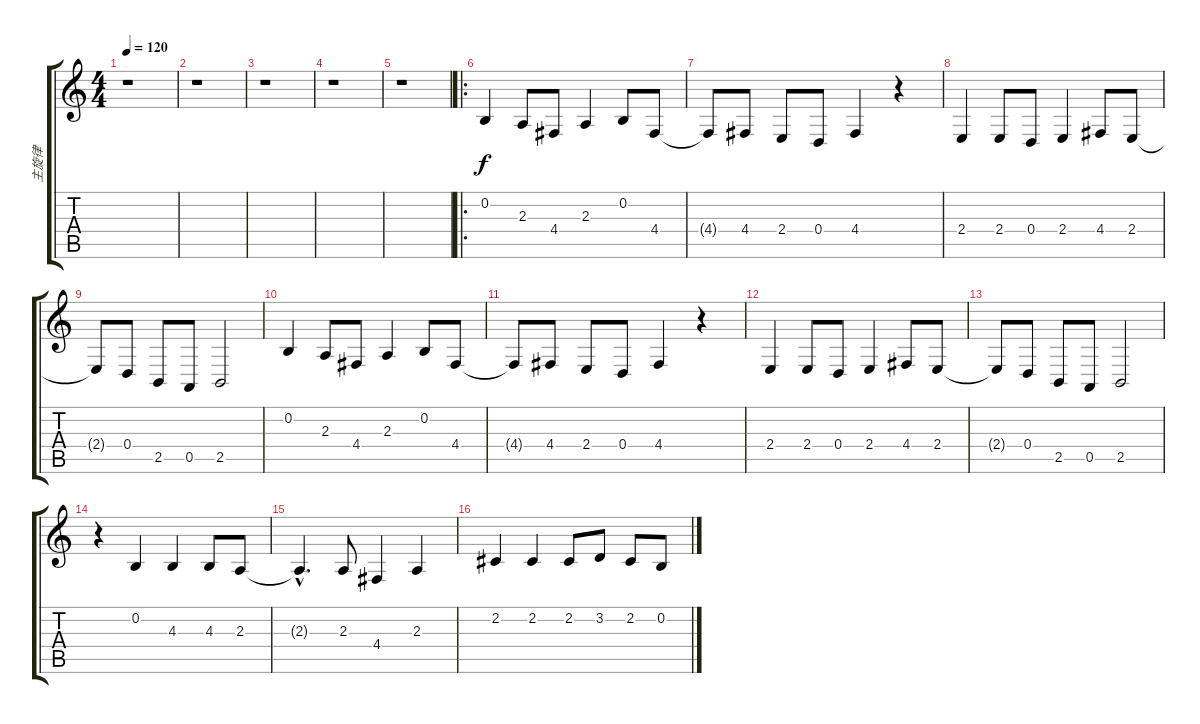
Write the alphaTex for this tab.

\track ("主旋律" "主旋律") {instrument tenorsax}
\staff {score tabs}
\tuning (E4 B3 G3 D3 A2 E2) {hide}
\ts (4 4)
\tempo 120
\clef g2
\ks c
r.1{dy f instrument tenorsax} |
r.1 |
r.1 |
r.1 |
r.1 |
\ro
0.2.4 2.3.8 4.4.8 2.3.4 0.2.8 4.4.8 |
4.4{t}.8 4.4.8 2.4.8 0.4.8 4.4.4 r.4 |
2.4.4 2.4.8 0.4.8 2.4.4 4.4.8 2.4.8 |
2.4{t}.8 0.4.8 2.5.8 0.5.8 2.5.2 |
0.2.4 2.3.8 4.4.8 2.3.4 0.2.8 4.4.8 |
4.4{t}.8 4.4.8 2.4.8 0.4.8 4.4.4 r.4 |
2.4.4 2.4.8 0.4.8 2.4.4 4.4.8 2.4.8 |
2.4{t}.8 0.4.8 2.5.8 0.5.8 2.5.2 |
r.4 0.2.4 4.3.4 4.3.8 2.3.8 |
2.3{hac t}.4{d} 2.3.8 4.4.4 2.3.4 |
2.2.4 2.2.4 2.2.8 3.2.8 2.2.8 0.2.8
